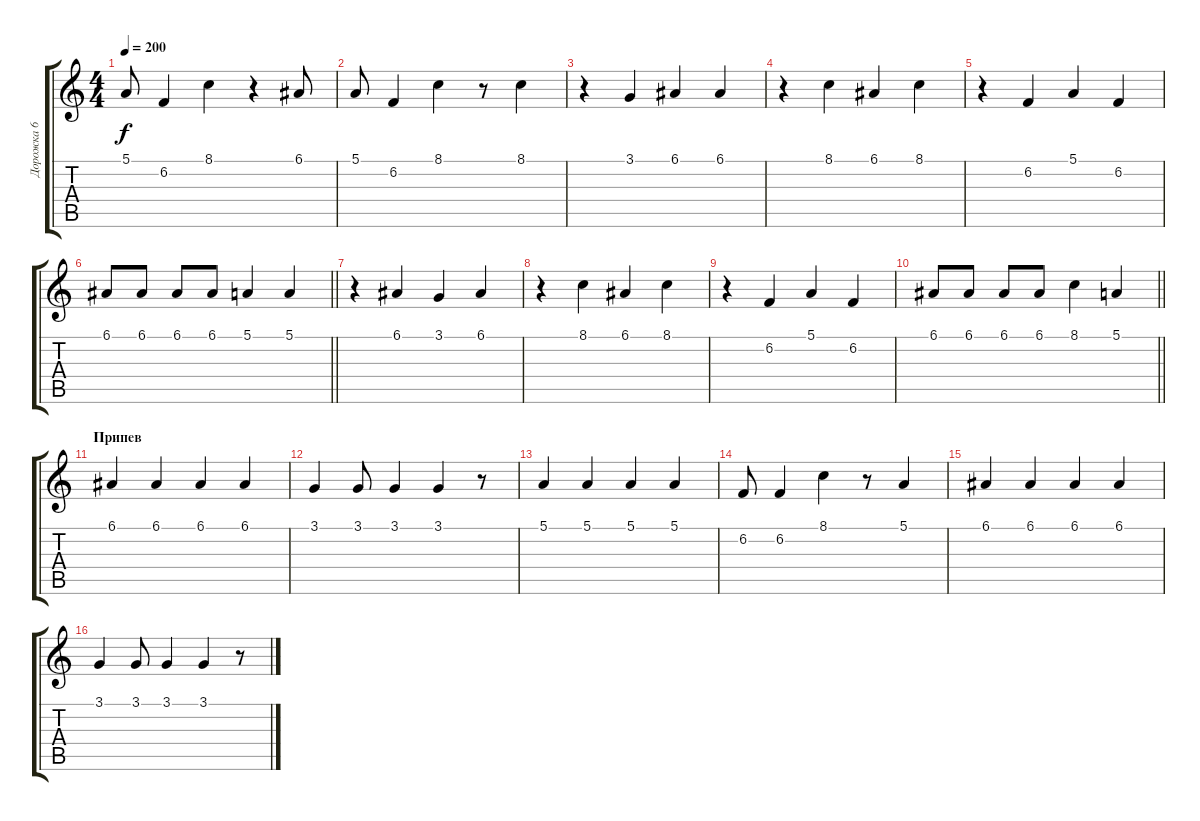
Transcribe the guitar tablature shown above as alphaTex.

\track ("Дорожка 6" "Дорожка 6") {instrument violin}
\staff {score tabs}
\tuning (E4 B3 G3 D3 A2 E2) {hide}
\ts (4 4)
\tempo 200
\clef g2
\ks c
5.1.8{dy f} 6.2.4 8.1.4 r.4 6.1.8 |
5.1.8 6.2.4 8.1.4 r.8 8.1.4 |
r.4 3.1.4 6.1.4 6.1.4 |
r.4 8.1.4 6.1.4 8.1.4 |
r.4 6.2.4 5.1.4 6.2.4 |
\barLineRight lightlight
6.1.8 6.1.8 6.1.8 6.1.8 5.1.4 5.1.4 |
r.4 6.1.4 3.1.4 6.1.4 |
r.4 8.1.4 6.1.4 8.1.4 |
r.4 6.2.4 5.1.4 6.2.4 |
\barLineRight lightlight
6.1.8 6.1.8 6.1.8 6.1.8 8.1.4 5.1.4 |
\section ("" "Припев")
6.1.4 6.1.4 6.1.4 6.1.4 |
3.1.4 3.1.8 3.1.4 3.1.4 r.8 |
5.1.4 5.1.4 5.1.4 5.1.4 |
6.2.8 6.2.4 8.1.4 r.8 5.1.4 |
6.1.4 6.1.4 6.1.4 6.1.4 |
3.1.4 3.1.8 3.1.4 3.1.4 r.8
